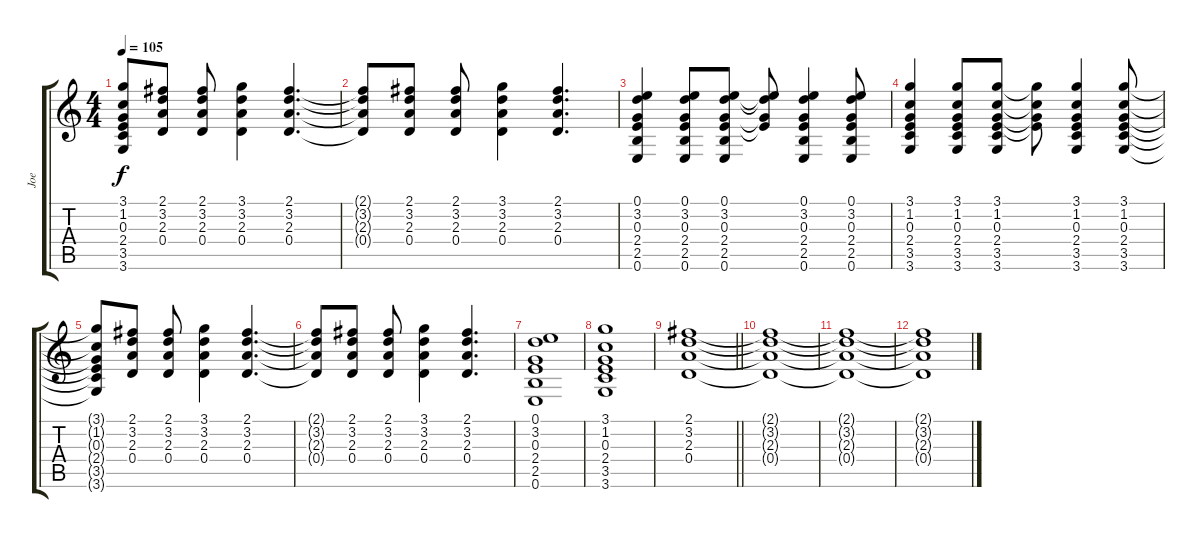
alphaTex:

\track ("Joe" "Joe") {instrument acousticguitarsteel}
\staff {score tabs}
\tuning (E4 B3 G3 D3 A2 E2) {hide}
\ts (4 4)
\tempo 105
\clef g2
\ks c
(3.1{t} 1.2{t} 0.3{t} 2.4{t} 3.5{t} 3.6{t}).8{dy f} (2.1 3.2 2.3 0.4).8 (2.1 3.2 2.3 0.4).8 (3.1 3.2 2.3 0.4).4 (2.1 3.2 2.3 0.4).4{d} |
(2.1{t} 3.2{t} 2.3{t} 0.4{t}).8 (2.1 3.2 2.3 0.4).8 (2.1 3.2 2.3 0.4).8 (3.1 3.2 2.3 0.4).4 (2.1 3.2 2.3 0.4).4{d} |
(0.1 3.2 0.3 2.4 2.5 0.6).4 (0.1 3.2 0.3 2.4 2.5 0.6).8 (0.1 3.2 0.3 2.4 2.5 0.6).8 (0.1{t} 3.2{t} 0.3{t} 2.4{t}).8 (0.1 3.2 0.3 2.4 2.5 0.6).4 (0.1 3.2 0.3 2.4 2.5 0.6).8 |
(3.1 1.2 0.3 2.4 3.5 3.6).4 (3.1 1.2 0.3 2.4 3.5 3.6).8 (3.1 1.2 0.3 2.4 3.5 3.6).8 (3.1{t} 1.2{t} 0.3{t} 2.4{t}).8 (3.1 1.2 0.3 2.4 3.5 3.6).4 (3.1 1.2 0.3 2.4 3.5 3.6).8 |
(3.1{t} 1.2{t} 0.3{t} 2.4{t} 3.5{t} 3.6{t}).8 (2.1 3.2 2.3 0.4).8 (2.1 3.2 2.3 0.4).8 (3.1 3.2 2.3 0.4).4 (2.1 3.2 2.3 0.4).4{d} |
(2.1{t} 3.2{t} 2.3{t} 0.4{t}).8 (2.1 3.2 2.3 0.4).8 (2.1 3.2 2.3 0.4).8 (3.1 3.2 2.3 0.4).4 (2.1 3.2 2.3 0.4).4{d} |
(0.1 3.2 0.3 2.4 2.5 0.6).1 |
(3.1 1.2 0.3 2.4 3.5 3.6).1 |
\barLineRight lightlight
(2.1 3.2 2.3 0.4).1 |
(2.1{t} 3.2{t} 2.3{t} 0.4{t}).1 |
(2.1{t} 3.2{t} 2.3{t} 0.4{t}).1 |
(2.1{t} 3.2{t} 2.3{t} 0.4{t}).1
